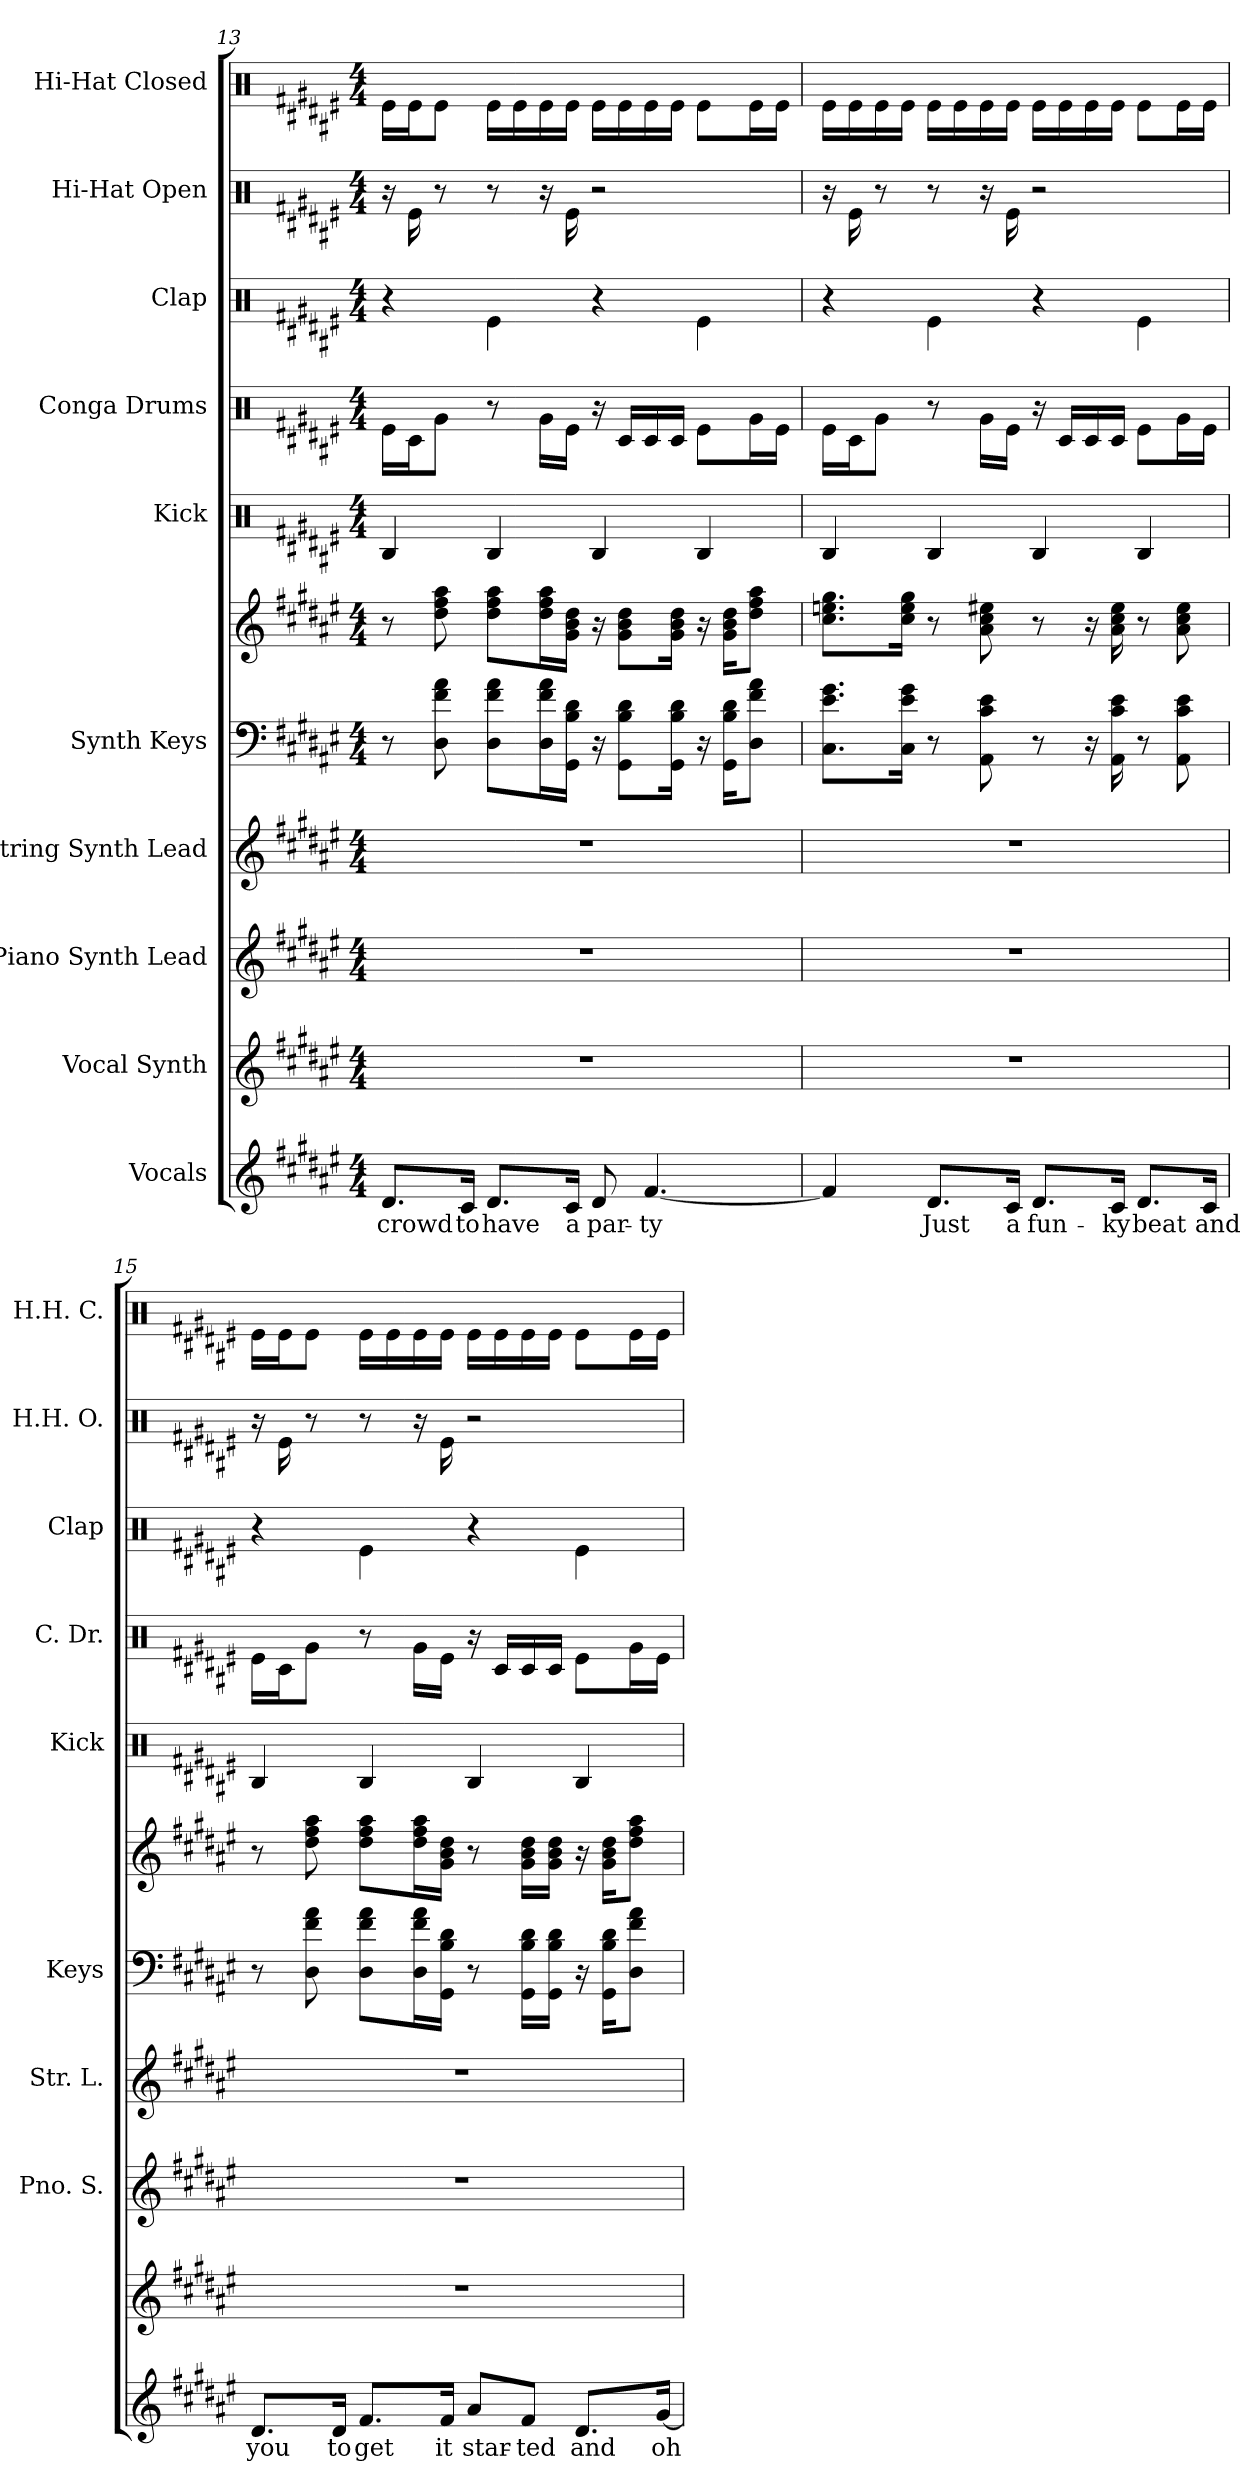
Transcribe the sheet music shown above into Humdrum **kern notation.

**kern	**text	**kern	**kern	**kern	**kern	**kern	**kern	**kern	**kern	**kern	**kern
*part10	*part10	*part9	*part8	*part7	*part6	*part6	*part5	*part4	*part3	*part2	*part1
*staff11	*staff11	*staff10	*staff9	*staff8	*staff7	*staff6	*staff5	*staff4	*staff3	*staff2	*staff1
*I"Vocals	*	*I"Vocal Synth	*I"Piano Synth Lead	*I"String Synth Lead	*I"Synth Keys	*	*I"Kick	*I"Conga Drums	*I"Clap	*I"Hi-Hat Open	*I"Hi-Hat Closed
*	*	*	*I'Pno. S.	*I'Str. L.	*I'Keys	*	*I'Kick	*I'C. Dr.	*I'Clap	*I'H.H. O.	*I'H.H. C.
!!LO:PB:g=z
*clefG2	*	*clefG2	*clefG2	*clefG2	*clefF4	*clefG2	*clefX	*clefX	*clefX	*clefX	*clefX
*k[f#c#g#d#a#e#]	*	*k[f#c#g#d#a#e#]	*k[f#c#g#d#a#e#]	*k[f#c#g#d#a#e#]	*k[f#c#g#d#a#e#]	*k[f#c#g#d#a#e#]	*k[f#c#g#d#a#e#]	*k[f#c#g#d#a#e#]	*k[f#c#g#d#a#e#]	*k[f#c#g#d#a#e#]	*k[f#c#g#d#a#e#]
*F#:	*	*F#:	*F#:	*F#:	*F#:	*F#:	*F#:	*F#:	*F#:	*F#:	*F#:
*M4/4	*	*M4/4	*M4/4	*M4/4	*M4/4	*M4/4	*M4/4	*M4/4	*M4/4	*M4/4	*M4/4
=13	=13	=13	=13	=13	=13	=13	=13	=13	=13	=13	=13
!	!LO:LY:b	!	!	!	!	!	!	!	!	!	!
8.d#/L	crowd	1r	1r	1r	8r	8r	4RB/	16Re\LL	4r	16r	16Re\LL
.	.	.	.	.	.	.	.	16Rc\J	.	16Re\	16Re\J
.	.	.	.	.	8D#\ 8f#\ 8a#\	8dd#\ 8ff#\ 8aa#\	.	8Rg\J	.	8r	8Re\J
!	!LO:LY:b	!	!	!	!	!	!	!	!	!	!
16c#/Jk	to	.	.	.	.	.	.	.	.	.	.
!	!LO:LY:b	!	!	!	!	!	!	!	!	!	!
8.d#/L	have	.	.	.	8D#\ 8f#\ 8a#\L	8dd#\ 8ff#\ 8aa#\L	4RB/	8r	4Re\	8r	16Re\LL
.	.	.	.	.	.	.	.	.	.	.	16Re\
.	.	.	.	.	16D#\ 16f#\ 16a#\L	16dd#\ 16ff#\ 16aa#\L	.	16Rg\LL	.	16r	16Re\
!	!LO:LY:b	!	!	!	!	!	!	!	!	!	!
16c#/Jk	a	.	.	.	16GG#\ 16B\ 16d#\JJ	16g#\ 16b\ 16dd#\JJ	.	16Re\JJ	.	16Re\	16Re\JJ
!	!LO:LY:b	!	!	!	!	!	!	!	!	!	!
8d#/	par-	.	.	.	16r	16r	4RB/	16r	4r	2r	16Re\LL
.	.	.	.	.	8GG#\ 8B\ 8d#\L	8g#\ 8b\ 8dd#\L	.	16Rc/LL	.	.	16Re\
!	!LO:LY:b	!	!	!	!	!	!	!	!	!	!
[4.f#/	-ty	.	.	.	.	.	.	16Rc/	.	.	16Re\
.	.	.	.	.	16GG#\ 16B\ 16d#\Jk	16g#\ 16b\ 16dd#\Jk	.	16Rc/JJ	.	.	16Re\JJ
.	.	.	.	.	16r	16r	4RB/	8Re\L	4Re\	.	8Re\L
.	.	.	.	.	16GG#\ 16B\ 16d#\KL	16g#\ 16b\ 16dd#\KL	.	.	.	.	.
.	.	.	.	.	8D#\ 8f#\ 8a#\J	8dd#\ 8ff#\ 8aa#\J	.	16Rg\L	.	.	16Re\L
.	.	.	.	.	.	.	.	16Re\JJ	.	.	16Re\JJ
=14	=14	=14	=14	=14	=14	=14	=14	=14	=14	=14	=14
4f#/]	.	1r	1r	1r	8.C#\ 8.e#\ 8.g#\L	8.cc#\ 8.een\ 8.gg#\L	4RB/	16Re\LL	4r	16r	16Re\LL
.	.	.	.	.	.	.	.	16Rc\J	.	16Re\	16Re\
.	.	.	.	.	.	.	.	8Rg\J	.	8r	16Re\
.	.	.	.	.	16C#\ 16e#\ 16g#\Jk	16cc#\ 16ee\ 16gg#\Jk	.	.	.	.	16Re\JJ
!	!LO:LY:b	!	!	!	!	!	!	!	!	!	!
8.d#/L	Just	.	.	.	8r	8r	4RB/	8r	4Re\	8r	16Re\LL
.	.	.	.	.	.	.	.	.	.	.	16Re\
.	.	.	.	.	8AA#\ 8c#\ 8e#\	8a#\ 8cc#\ 8ee#X\	.	16Rg\LL	.	16r	16Re\
!	!LO:LY:b	!	!	!	!	!	!	!	!	!	!
16c#/Jk	a	.	.	.	.	.	.	16Re\JJ	.	16Re\	16Re\JJ
!	!LO:LY:b	!	!	!	!	!	!	!	!	!	!
8.d#/L	fun-	.	.	.	8r	8r	4RB/	16r	4r	2r	16Re\LL
.	.	.	.	.	.	.	.	16Rc/LL	.	.	16Re\
.	.	.	.	.	16r	16r	.	16Rc/	.	.	16Re\
!	!LO:LY:b	!	!	!	!	!	!	!	!	!	!
16c#/Jk	-ky	.	.	.	16AA#\ 16c#\ 16e#\	16a#\ 16cc#\ 16ee#\	.	16Rc/JJ	.	.	16Re\JJ
!	!LO:LY:b	!	!	!	!	!	!	!	!	!	!
8.d#/L	beat	.	.	.	8r	8r	4RB/	8Re\L	4Re\	.	8Re\L
.	.	.	.	.	8AA#\ 8c#\ 8e#\	8a#\ 8cc#\ 8ee#\	.	16Rg\L	.	.	16Re\L
!	!LO:LY:b	!	!	!	!	!	!	!	!	!	!
16c#/Jk	and	.	.	.	.	.	.	16Re\JJ	.	.	16Re\JJ
=15	=15	=15	=15	=15	=15	=15	=15	=15	=15	=15	=15
!	!LO:LY:b	!	!	!	!	!	!	!	!	!	!
8.d#/L	you	1r	1r	1r	8r	8r	4RB/	16Re\LL	4r	16r	16Re\LL
.	.	.	.	.	.	.	.	16Rc\J	.	16Re\	16Re\J
.	.	.	.	.	8D#\ 8f#\ 8a#\	8dd#\ 8ff#\ 8aa#\	.	8Rg\J	.	8r	8Re\J
!	!LO:LY:b	!	!	!	!	!	!	!	!	!	!
16d#/Jk	to	.	.	.	.	.	.	.	.	.	.
!	!LO:LY:b	!	!	!	!	!	!	!	!	!	!
8.f#/L	get	.	.	.	8D#\ 8f#\ 8a#\L	8dd#\ 8ff#\ 8aa#\L	4RB/	8r	4Re\	8r	16Re\LL
.	.	.	.	.	.	.	.	.	.	.	16Re\
.	.	.	.	.	16D#\ 16f#\ 16a#\L	16dd#\ 16ff#\ 16aa#\L	.	16Rg\LL	.	16r	16Re\
!	!LO:LY:b	!	!	!	!	!	!	!	!	!	!
16f#/Jk	it	.	.	.	16GG#\ 16B\ 16d#\JJ	16g#\ 16b\ 16dd#\JJ	.	16Re\JJ	.	16Re\	16Re\JJ
!	!LO:LY:b	!	!	!	!	!	!	!	!	!	!
8a#/L	star-	.	.	.	8r	8r	4RB/	16r	4r	2r	16Re\LL
.	.	.	.	.	.	.	.	16Rc/LL	.	.	16Re\
!	!LO:LY:b	!	!	!	!	!	!	!	!	!	!
8f#/J	-ted	.	.	.	16GG#\ 16B\ 16d#\LL	16g#\ 16b\ 16dd#\LL	.	16Rc/	.	.	16Re\
.	.	.	.	.	16GG#\ 16B\ 16d#\JJ	16g#\ 16b\ 16dd#\JJ	.	16Rc/JJ	.	.	16Re\JJ
!	!LO:LY:b	!	!	!	!	!	!	!	!	!	!
8.d#/L	and	.	.	.	16r	16r	4RB/	8Re\L	4Re\	.	8Re\L
.	.	.	.	.	16GG#\ 16B\ 16d#\KL	16g#\ 16b\ 16dd#\KL	.	.	.	.	.
.	.	.	.	.	8D#\ 8f#\ 8a#\J	8dd#\ 8ff#\ 8aa#\J	.	16Rg\L	.	.	16Re\L
!	!LO:LY:b	!	!	!	!	!	!	!	!	!	!
[16g#/Jk	oh	.	.	.	.	.	.	16Re\JJ	.	.	16Re\JJ
=	=	=	=	=	=	=	=	=	=	=	=
*-	*-	*-	*-	*-	*-	*-	*-	*-	*-	*-	*-
